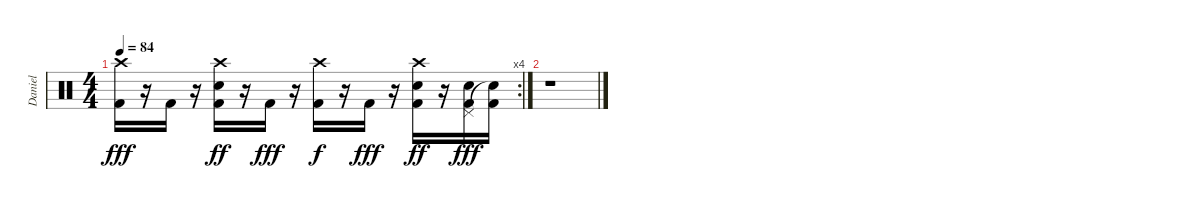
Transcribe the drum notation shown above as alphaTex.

\track ("Daniel" "Daniel") {instrument percussion}
\staff {score}
\articulation defaults
\rc 4
\ts (4 4)
\tempo 84
\clef neutral
\ks c
("Crash high (hit)" "Kick (hit) 2").16{dy fff} r.16 "Kick (hit) 2".16 r.16 ("Crash high (hit)" "Snare (hit) 2" "Kick (hit) 2").16{dy ff} r.16 "Kick (hit) 2".16{dy fff} r.16 ("Crash high (hit)" "Kick (hit) 2").16{dy f} r.16 "Kick (hit) 2".16{dy fff} r.16 ("Crash high (hit)" "Snare (hit) 2" "Kick (hit) 2").16{dy ff} r.16 ("Pedal Hi-Hat (hit)" "Electric Snare (hit)" "Kick (hit) 2").16{dy fff} ("Snare (hit)"{t} "Kick (hit) 2").16 |
r.1
